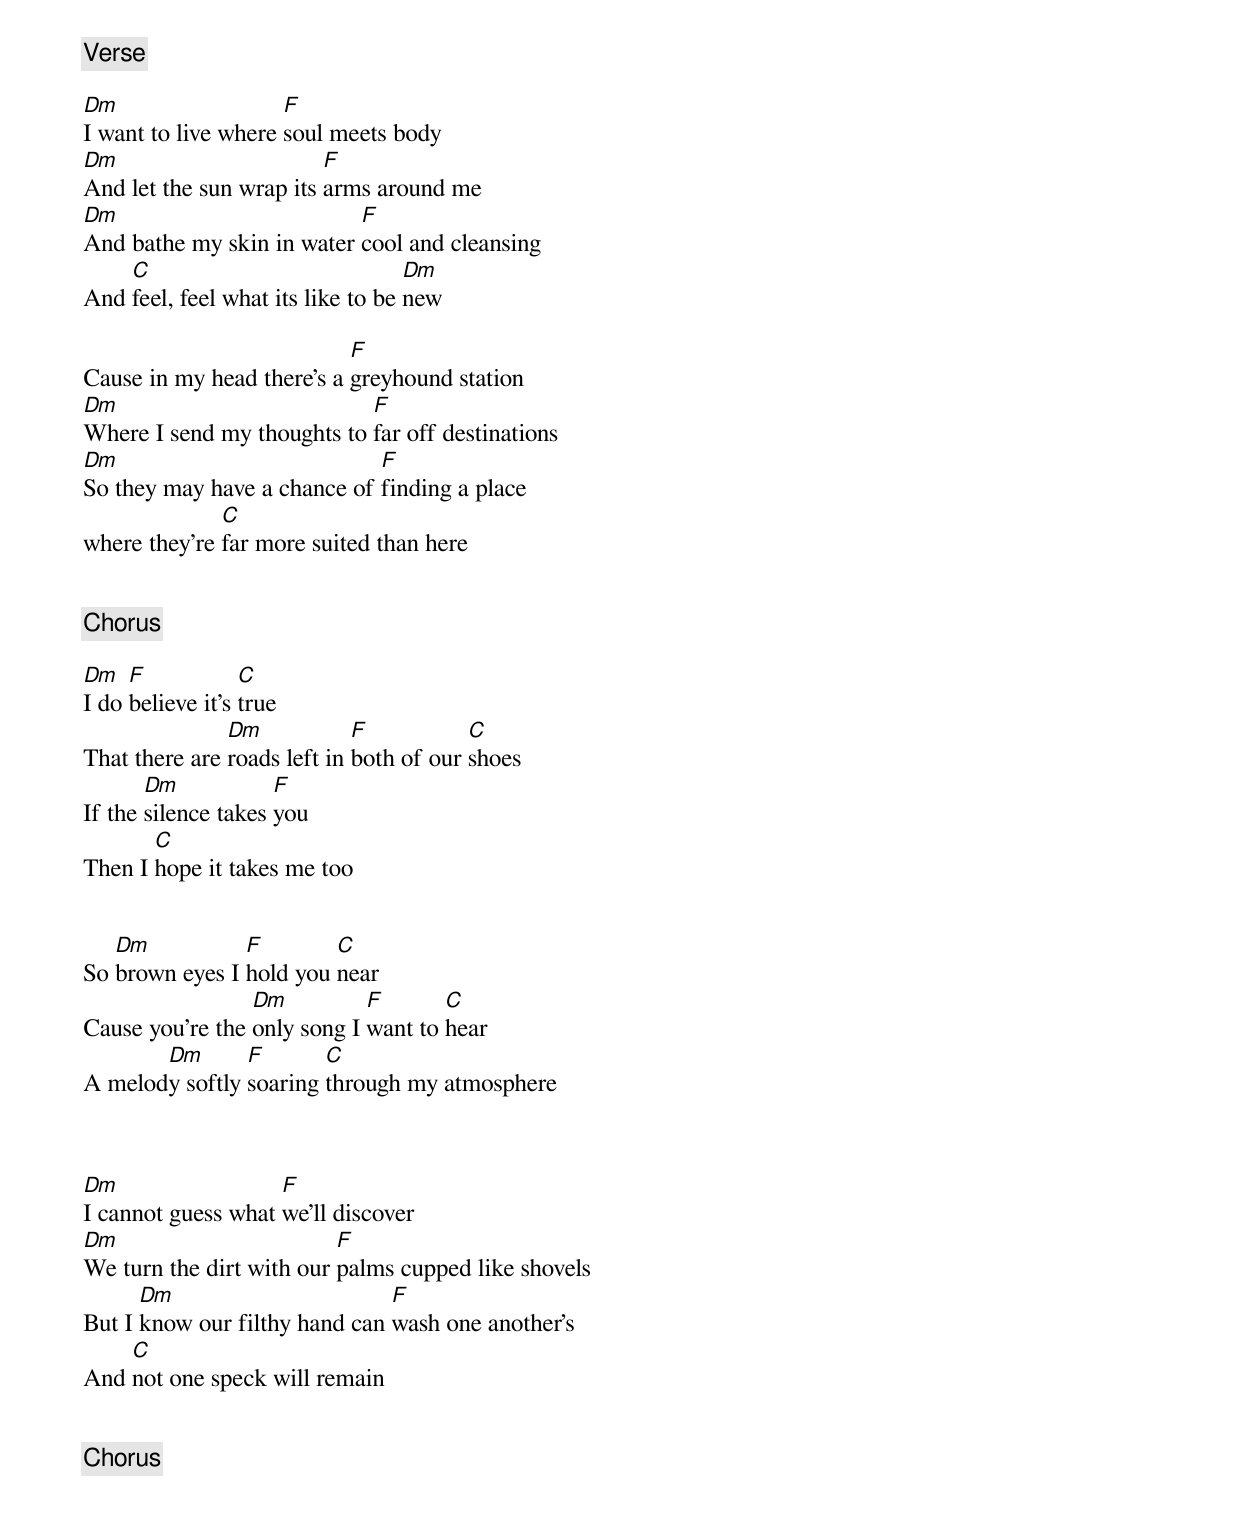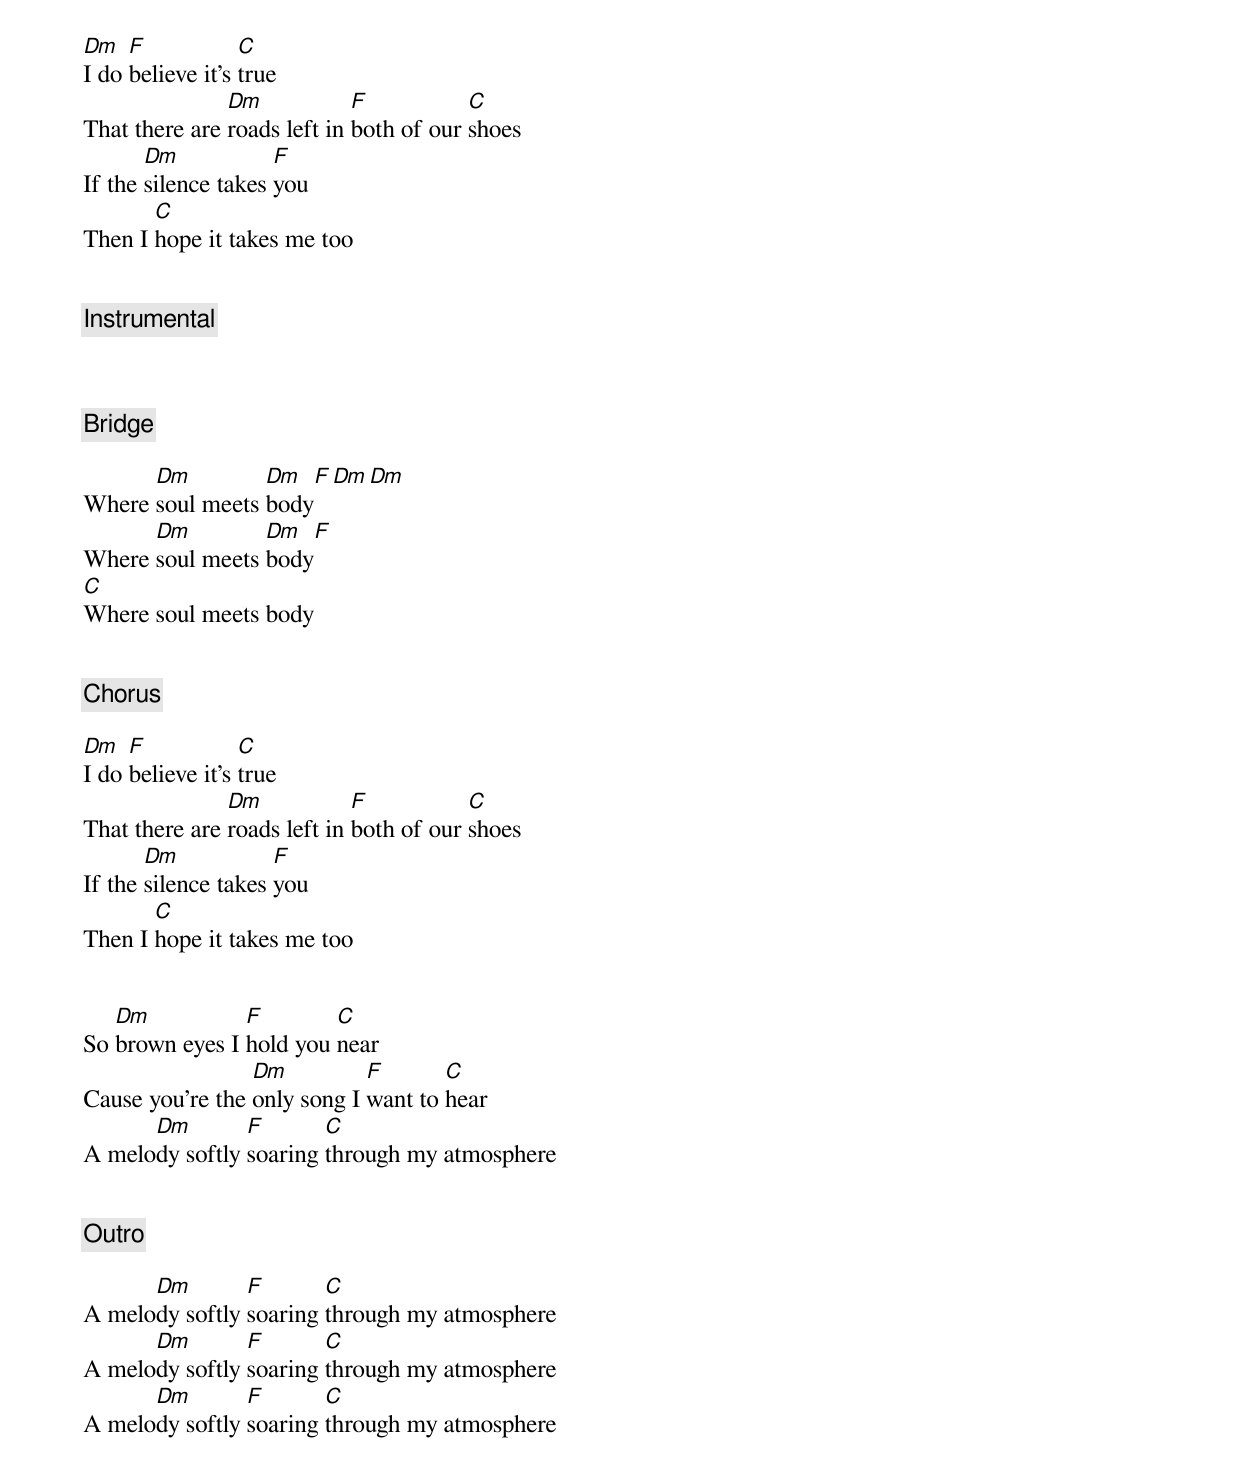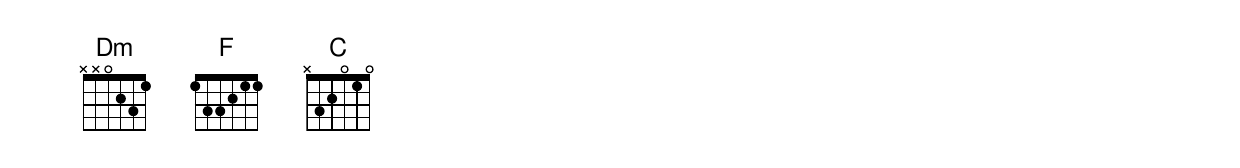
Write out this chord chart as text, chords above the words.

[Verse]

Dm                   F
I want to live where soul meets body
Dm                       F
And let the sun wrap its arms around me
Dm                         F
And bathe my skin in water cool and cleansing
    C                              Dm
And feel, feel what its like to be new

                           F
Cause in my head there’s a greyhound station
Dm                          F
Where I send my thoughts to far off destinations
Dm                           F
So they may have a chance of finding a place
              C
where they’re far more suited than here


[Chorus]

Dm   F            C
I do believe it’s true
               Dm            F           C
That there are roads left in both of our shoes
       Dm            F
If the silence takes you
       C
Then I hope it takes me too


   Dm           F        C
So brown eyes I hold you near
                 Dm          F       C
Cause you’re the only song I want to hear
       Dm       F       C
A melody softly soaring through my atmosphere



Dm                  F
I cannot guess what we'll discover
Dm                        F
We turn the dirt with our palms cupped like shovels
      Dm                       F
But I know our filthy hand can wash one another’s
    C
And not one speck will remain


[Chorus]

Dm   F            C
I do believe it’s true
               Dm            F           C
That there are roads left in both of our shoes
       Dm            F
If the silence takes you
       C
Then I hope it takes me too


[Instrumental]



[Bridge]

      Dm         Dm    F  Dm       Dm
Where soul meets body
      Dm         Dm    F
Where soul meets body
C
Where soul meets body


[Chorus]

Dm   F            C
I do believe it’s true
               Dm            F           C
That there are roads left in both of our shoes
       Dm            F
If the silence takes you
       C
Then I hope it takes me too


   Dm           F        C
So brown eyes I hold you near
                 Dm          F       C
Cause you’re the only song I want to hear
      Dm        F       C
A melody softly soaring through my atmosphere


[Outro]

      Dm        F       C
A melody softly soaring through my atmosphere
      Dm        F       C
A melody softly soaring through my atmosphere
      Dm        F       C
A melody softly soaring through my atmosphere
